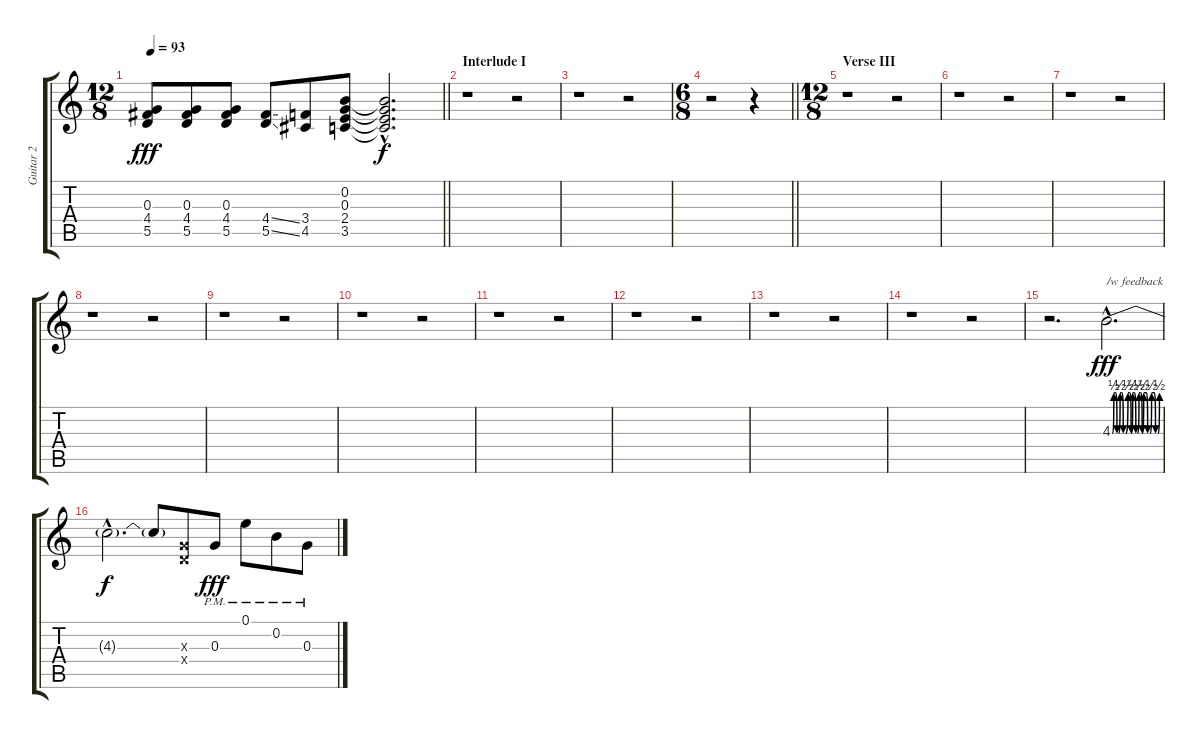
\track ("Guitar 2" "Guitar 2") {instrument distortionguitar}
\staff {score tabs}
\tuning (E4 B3 G3 D3 A2 E2) {hide}
\ts (12 8)
\tempo 93
\clef g2
\barLineRight lightlight
\ks c
(0.3 4.4 5.5).8{dy fff} (0.3 4.4 5.5).8 (0.3 4.4 5.5).8 (4.4{ss} 5.5{ss}).8 (3.4 4.5).8 (0.2 0.3 2.4 3.5).8 (0.2{hac t} 0.3{hac t} 2.4{hac t} 3.5{hac t}).2{d dy f} |
\section ("" "Interlude I")
r.1 r.2 |
r.1 r.2 |
\ts (6 8)
\barLineRight lightlight
r.2 r.4 |
\ts (12 8)
\section ("" "Verse III")
r.1 r.2 |
r.1 r.2 |
r.1 r.2 |
r.1 r.2 |
r.1 r.2 |
r.1 r.2 |
r.1 r.2 |
r.1 r.2 |
r.1 r.2 |
r.1 r.2 |
r.2{d} 4.3{be (custom 0 0 2 2 4 2 6 0 8 0 10 2 12 2 14 0 17 0 20 2 22 2 24 0 26 2 28 2 30 0 32 0 34 2 36 2 38 0 40 2 43 2 45 0 48 0 50 2 53 2 55 0 58 0 60 2) hac}.2{d txt "/w feedback" dy fff} |
4.3{hac t}.2{d dy f} 4.3{t}.8 (0.3{x} 0.4{x}).8 0.3{pm}.8{dy fff} 0.1{pm}.8 0.2{pm}.8 0.3{pm}.8
